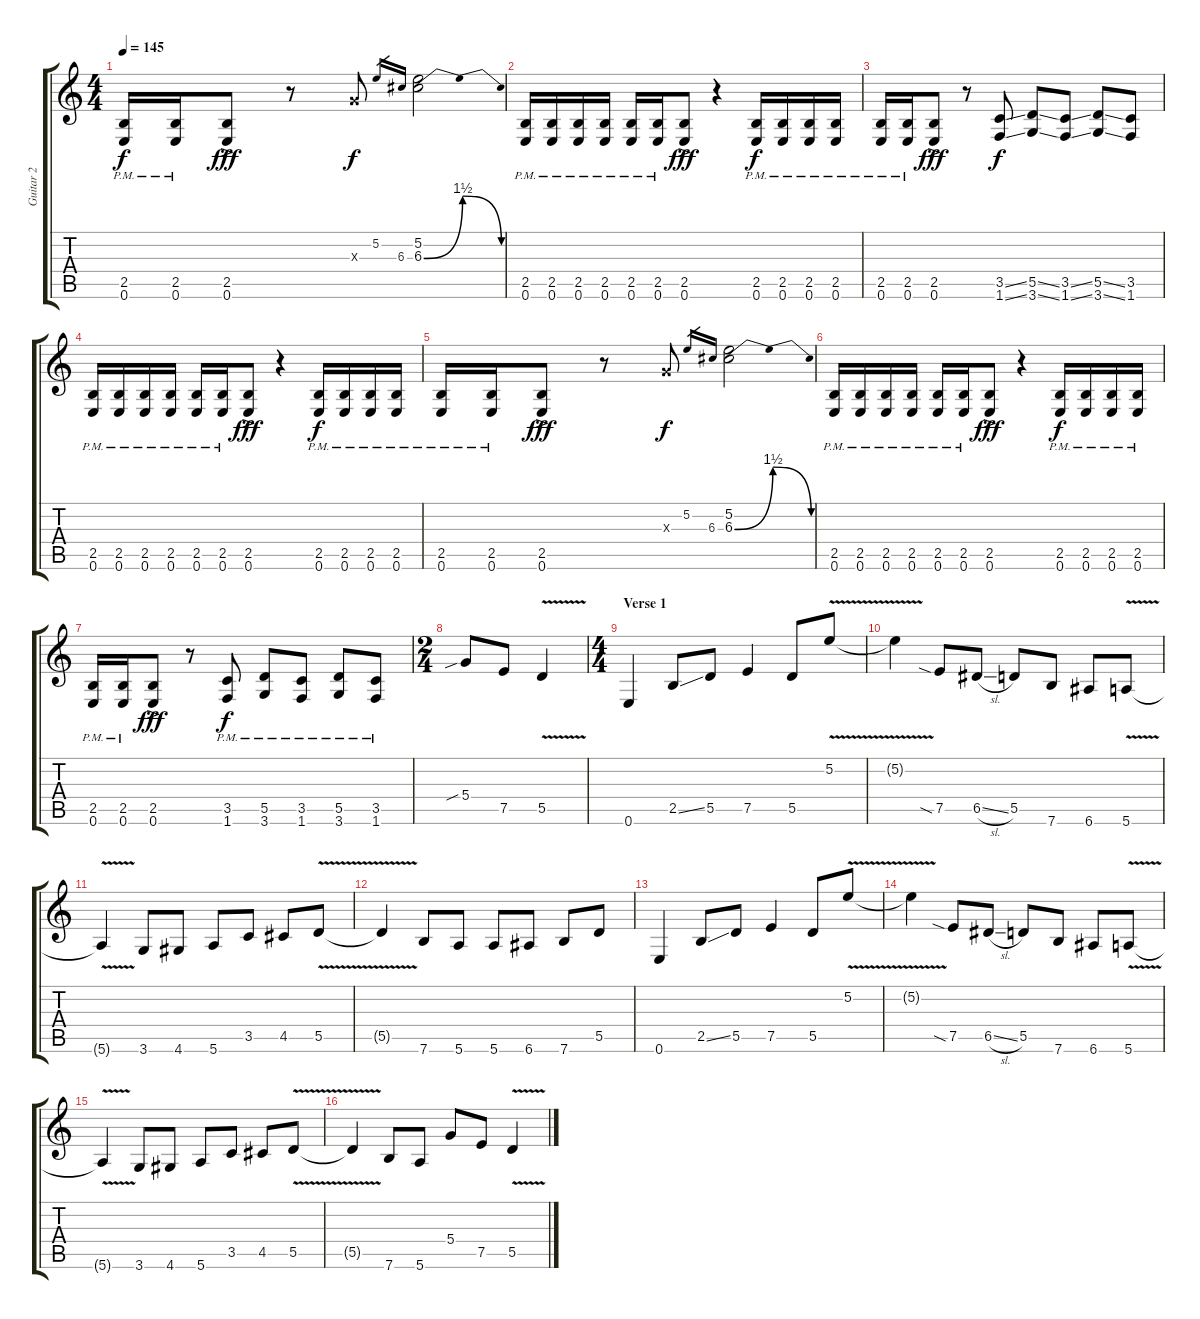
\track ("Guitar 2" "Guitar 2") {instrument distortionguitar}
\staff {score tabs}
\tuning (E4 B3 G3 D3 A2 E2) {hide}
\ts (4 4)
\tempo 145
\clef g2
\ks c
(2.5 0.6{pm}).16{dy f} (2.5 0.6{pm}).16 (2.5{ac} 0.6{ac}).8{dy fff} r.8 0.3{x}.8{dy f} 5.2.16{gr} 6.3.16{gr} (5.2 6.3{be (bendrelease 0 0 10 6 50 6 60 0)}).2 |
(2.5{pm} 0.6{pm}).16 (2.5{pm} 0.6{pm}).16 (2.5{pm} 0.6{pm}).16 (2.5{pm} 0.6{pm}).16 (2.5{pm} 0.6{pm}).16 (2.5{pm} 0.6{pm}).16 (2.5{ac} 0.6{ac}).8{dy fff} r.4 (2.5{pm} 0.6{pm}).16{dy f} (2.5{pm} 0.6{pm}).16 (2.5{pm} 0.6{pm}).16 (2.5{pm} 0.6{pm}).16 |
(2.5{pm} 0.6{pm}).16 (2.5{pm} 0.6{pm}).16 (2.5{ac} 0.6{ac}).8{dy fff} r.8 (3.5{ss} 1.6{ss}).8{dy f} (5.5{ss} 3.6{ss}).8 (3.5{ss} 1.6{ss}).8 (5.5{ss} 3.6{ss}).8 (3.5 1.6).8 |
(2.5{pm} 0.6{pm}).16 (2.5{pm} 0.6{pm}).16 (2.5{pm} 0.6{pm}).16 (2.5{pm} 0.6{pm}).16 (2.5{pm} 0.6{pm}).16 (2.5{pm} 0.6{pm}).16 (2.5{ac} 0.6{ac}).8{dy fff} r.4 (2.5{pm} 0.6{pm}).16{dy f} (2.5{pm} 0.6{pm}).16 (2.5{pm} 0.6{pm}).16 (2.5{pm} 0.6{pm}).16 |
(2.5 0.6{pm}).16 (2.5 0.6{pm}).16 (2.5{ac} 0.6{ac}).8{dy fff} r.8 0.3{x}.8{dy f} 5.2.16{gr} 6.3.16{gr} (5.2 6.3{be (bendrelease 0 0 10 6 50 6 60 0)}).2 |
(2.5{pm} 0.6{pm}).16 (2.5{pm} 0.6{pm}).16 (2.5{pm} 0.6{pm}).16 (2.5{pm} 0.6{pm}).16 (2.5{pm} 0.6{pm}).16 (2.5{pm} 0.6{pm}).16 (2.5{ac} 0.6{ac}).8{dy fff} r.4 (2.5{pm} 0.6{pm}).16{dy f} (2.5{pm} 0.6{pm}).16 (2.5{pm} 0.6{pm}).16 (2.5{pm} 0.6{pm}).16 |
(2.5{pm} 0.6{pm}).16 (2.5{pm} 0.6{pm}).16 (2.5{ac} 0.6{ac}).8{dy fff} r.8 (3.5{pm} 1.6{pm}).8{dy f} (5.5{pm} 3.6{pm}).8 (3.5{pm} 1.6{pm}).8 (5.5{pm} 3.6{pm}).8 (3.5{pm} 1.6{pm}).8 |
\ts (2 4)
5.4{sib}.8 7.5.8 5.5{v}.4 |
\ts (4 4)
\section ("" "Verse 1")
0.6.4 2.5{ss}.8 5.5.8 7.5.4 5.5.8 5.2{v}.8 |
5.2{t}.4 7.5{sia}.8 6.5{sl}.8 5.5.8 7.6.8 6.6.8 5.6{v}.8 |
5.6{t}.4 3.6.8 4.6.8 5.6.8 3.5.8 4.5.8 5.5{v}.8 |
5.5{t}.4 7.6.8 5.6.8 5.6.8 6.6.8 7.6.8 5.5.8 |
0.6.4 2.5{ss}.8 5.5.8 7.5.4 5.5.8 5.2{v}.8 |
5.2{t}.4 7.5{sia}.8 6.5{sl}.8 5.5.8 7.6.8 6.6.8 5.6{v}.8 |
5.6{t}.4 3.6.8 4.6.8 5.6.8 3.5.8 4.5.8 5.5{v}.8 |
5.5{t}.4 7.6.8 5.6.8 5.4.8 7.5.8 5.5{v}.4
